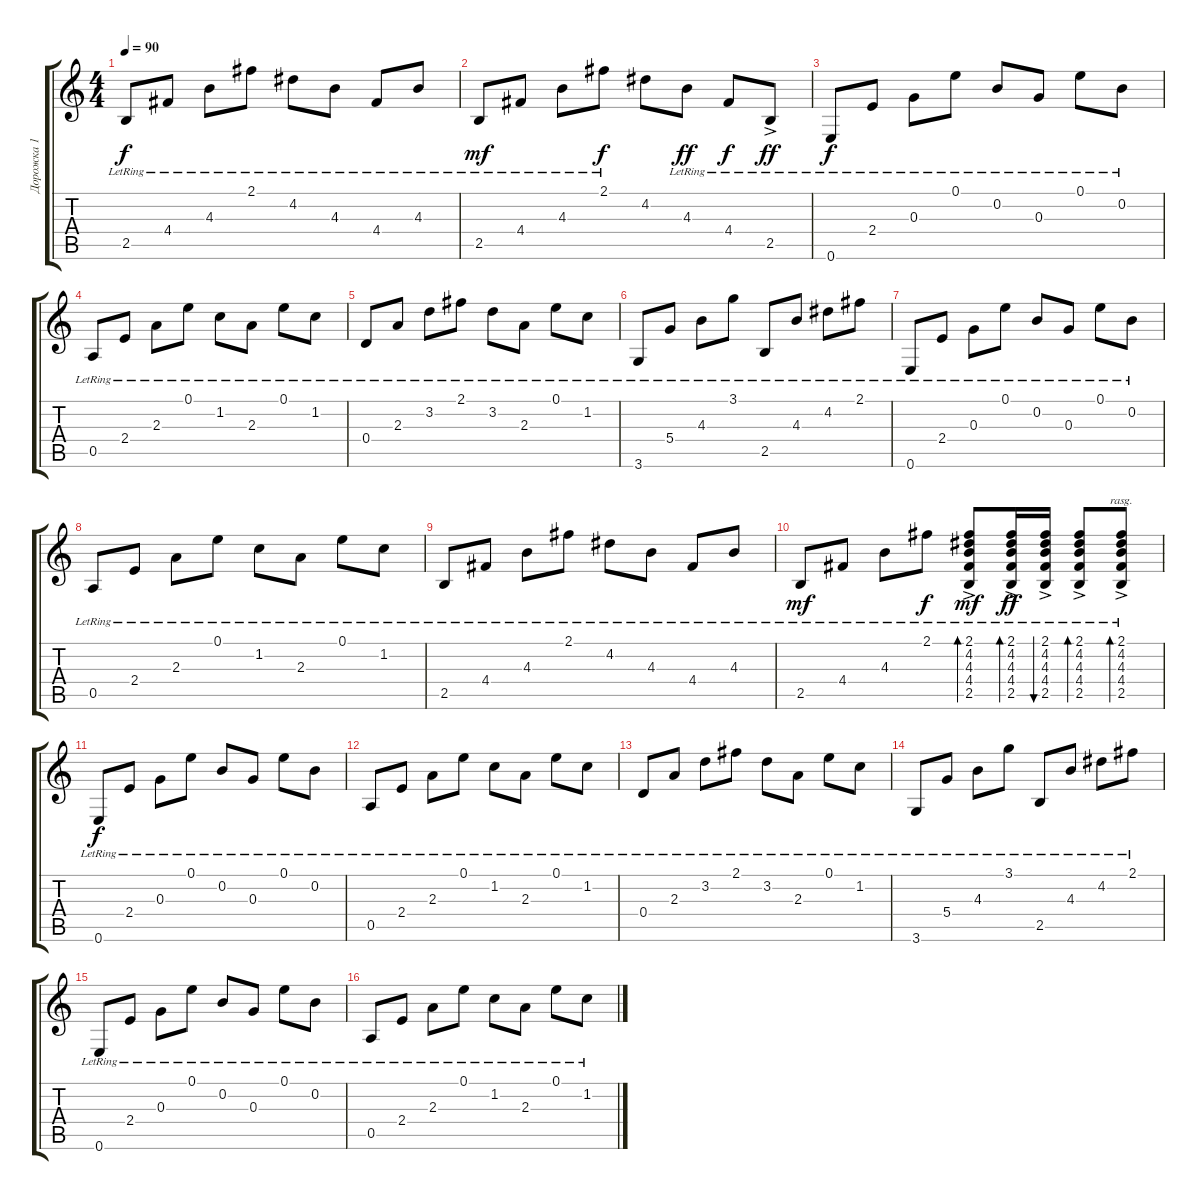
\track ("Дорожка 1" "Дорожка 1") {instrument acousticguitarsteel}
\staff {score tabs}
\tuning (E4 B3 G3 D3 A2 E2) {hide}
\ts (4 4)
\tempo 90
\clef g2
\ks aminor
2.5{lr}.8{dy f} 4.4{lr}.8 4.3{lr}.8 2.1{lr}.8 4.2{lr}.8 4.3{lr}.8 4.4{lr}.8 4.3{lr}.8 |
2.5{lr}.8{dy mf} 4.4{lr}.8 4.3{lr}.8 2.1{lr}.8{dy f} 4.2.8 4.3{lr}.8{dy ff} 4.4{lr}.8{dy f} 2.5{ac lr}.8{dy ff} |
0.6{lr}.8{dy f} 2.4{lr}.8 0.3{lr}.8 0.1{lr}.8 0.2{lr}.8 0.3{lr}.8 0.1{lr}.8 0.2{lr}.8 |
0.5{lr}.8 2.4{lr}.8 2.3{lr}.8 0.1{lr}.8 1.2{lr}.8 2.3{lr}.8 0.1{lr}.8 1.2{lr}.8 |
0.4{lr}.8 2.3{lr}.8 3.2{lr}.8 2.1{lr}.8 3.2{lr}.8 2.3{lr}.8 0.1{lr}.8 1.2{lr}.8 |
3.6{lr}.8 5.4{lr}.8 4.3{lr}.8 3.1{lr}.8 2.5{lr}.8 4.3{lr}.8 4.2{lr}.8 2.1{lr}.8 |
0.6{lr}.8 2.4{lr}.8 0.3{lr}.8 0.1{lr}.8 0.2{lr}.8 0.3{lr}.8 0.1{lr}.8 0.2{lr}.8 |
0.5{lr}.8 2.4{lr}.8 2.3{lr}.8 0.1{lr}.8 1.2{lr}.8 2.3{lr}.8 0.1{lr}.8 1.2{lr}.8 |
2.5{lr}.8 4.4{lr}.8 4.3{lr}.8 2.1{lr}.8 4.2{lr}.8 4.3{lr}.8 4.4{lr}.8 4.3{lr}.8 |
2.5{lr}.8{dy mf} 4.4{lr}.8 4.3{lr}.8 2.1{lr}.8{dy f} (2.1{lr} 4.2{lr} 4.3{lr} 4.4{lr} 2.5{ac lr}).8{bd 30 dy mf} (2.1{lr} 4.2{lr} 4.3{lr} 4.4{lr} 2.5{ac lr}).16{bd 30 dy ff} (2.1{lr} 4.2{lr} 4.3{lr} 4.4{lr} 2.5{ac lr}).16{bu 30} (2.1{lr} 4.2{lr} 4.3{lr} 4.4{lr} 2.5{ac lr}).8{bd 30} (2.1{lr} 4.2{lr} 4.3{lr} 4.4{lr} 2.5{ac lr}).8{bd 30 rasg ii} |
0.6{lr}.8{dy f} 2.4{lr}.8 0.3{lr}.8 0.1{lr}.8 0.2{lr}.8 0.3{lr}.8 0.1{lr}.8 0.2{lr}.8 |
0.5{lr}.8 2.4{lr}.8 2.3{lr}.8 0.1{lr}.8 1.2{lr}.8 2.3{lr}.8 0.1{lr}.8 1.2{lr}.8 |
0.4{lr}.8 2.3{lr}.8 3.2{lr}.8 2.1{lr}.8 3.2{lr}.8 2.3{lr}.8 0.1{lr}.8 1.2{lr}.8 |
3.6{lr}.8 5.4{lr}.8 4.3{lr}.8 3.1{lr}.8 2.5{lr}.8 4.3{lr}.8 4.2{lr}.8 2.1{lr}.8 |
0.6{lr}.8 2.4{lr}.8 0.3{lr}.8 0.1{lr}.8 0.2{lr}.8 0.3{lr}.8 0.1{lr}.8 0.2{lr}.8 |
0.5{lr}.8 2.4{lr}.8 2.3{lr}.8 0.1{lr}.8 1.2{lr}.8 2.3{lr}.8 0.1{lr}.8 1.2{lr}.8
